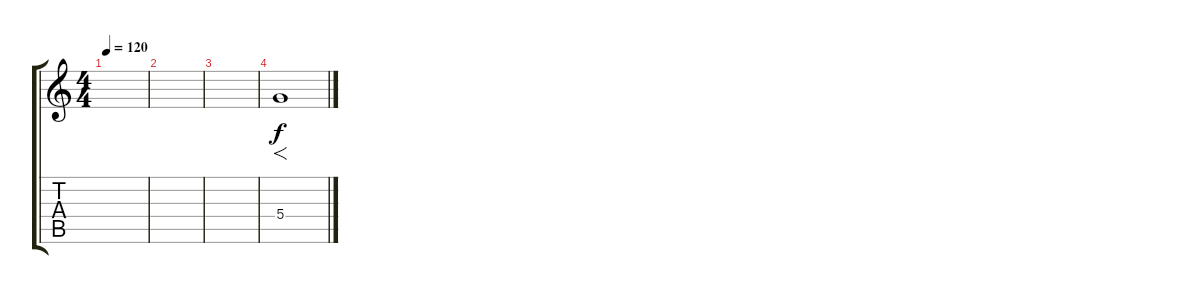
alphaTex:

\track "" {instrument overdrivenguitar}
\staff {score tabs}
\tuning (E4 B3 G3 D3 A2 E2) {hide}
\ts (4 4)
\tempo 120
\clef g2
\ks c
|
|
|
5.4.1{f}
